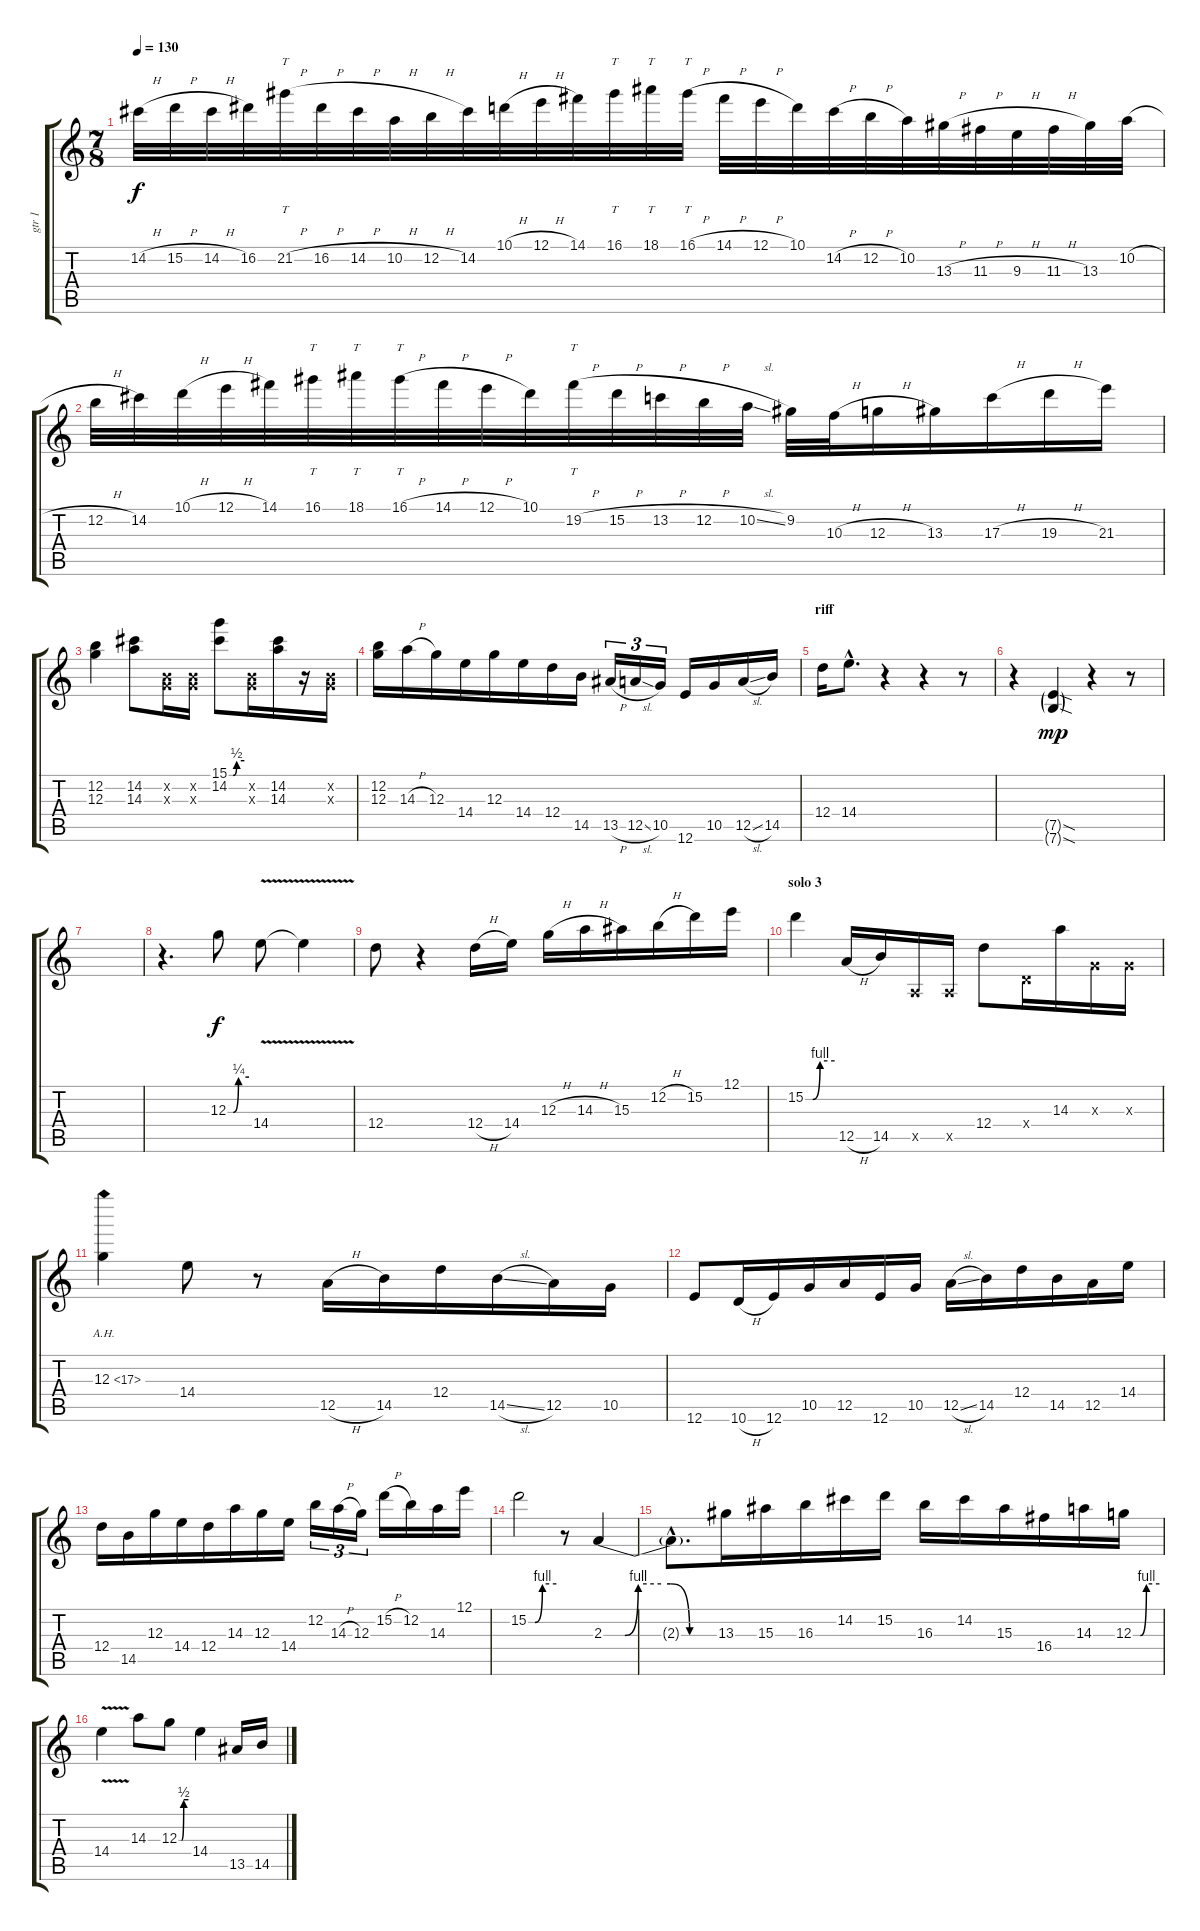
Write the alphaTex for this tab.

\track ("gtr 1" "gtr 1") {instrument distortionguitar}
\staff {score tabs}
\tuning (E4 B3 G3 D3 A2 E2) {hide}
\ts (7 8)
\tempo 130
\clef g2
\ks c
14.2{h}.32{dy f} 15.2{h}.32 14.2{h}.32 16.2.32 21.2{h}.32{tt} 16.2{h}.32 14.2{h}.32 10.2{h}.32 12.2{h}.32 14.2.32 10.1{h}.32 12.1{h}.32 14.1.32 16.1.32{tt} 18.1.32{tt} 16.1{h}.32{tt} 14.1{h}.32 12.1{h}.32 10.1.32 14.2{h}.32 12.2{h}.32 10.2.32 13.3{h}.32 11.3{h}.32 9.3{h}.32 11.3{h}.32 13.3.32 10.2{h}.32 |
12.2{h}.32 14.2.32 10.1{h}.32 12.1{h}.32 14.1.32 16.1.32{tt} 18.1.32{tt} 16.1{h}.32{tt} 14.1{h}.32 12.1{h}.32 10.1.32 19.2{h}.32{tt} 15.2{h}.32 13.2{h}.32 12.2{h}.32 10.2{sl}.32 9.2.32 10.3{h}.32 12.3{h}.16 13.3.16 17.3{h}.16 19.3{h}.16 21.3.16 |
(12.2 12.3).4 (14.2 14.3).8 (0.2{x} 0.3{x}).16 (0.2{x} 0.3{x}).16 (15.1{be (custom 0 0 16 0 30 2 60 2)} 14.2).8 (0.2{x} 0.3{x}).16 (14.2 14.3).16 r.16 (0.2{x} 0.3{x}).16 |
(12.2 12.3).16 14.3{h}.16 12.3.16 14.4.16 12.3.16 14.4.16 12.4.16 14.5.16 13.5{h}.16{tu (3 2)} 12.5{sl}.16{tu (3 2)} 10.5.16{tu (3 2)} 12.6.16 10.5.16 12.5{sl}.16 14.5.16 |
\section ("" "riff")
12.4.16 14.4{hac}.8{d} r.4 r.4 r.8 |
r.4 (7.5{sod g} 7.6{sod g}).4{dy mp} r.4 r.8 |
|
r.4{d} 12.3{be (custom 0 0 15 0 30 1 60 1)}.8{dy f} 14.4{v}.8 14.4{t}.4 |
12.4.8 r.4 12.4{h}.16 14.4.16 12.3{h}.16 14.3{h}.16 15.3.16 12.2{h}.16 15.2.16 12.1.16 |
\section ("" "solo 3")
15.2{be (custom 0 0 15 0 30 4 60 4)}.4 12.5{h}.16 14.5.16 0.5{x}.16 0.5{x}.16 12.4.8 0.4{x}.16 14.3.16 0.3{x}.16 0.3{x}.16 |
12.3{ah 5}.4 14.4.8 r.8 12.5{h}.16 14.5.16 12.4.16 14.5{sl}.16 12.5.16 10.5.16 |
12.6.8 10.6{h}.16 12.6.16 10.5.16 12.5.16 12.6.16 10.5.16 12.5{sl}.16 14.5.16 12.4.16 14.5.16 12.5.16 14.4.16 |
12.4.16 14.5.16 12.3.16 14.4.16 12.4.16 14.3.16 12.3.16 14.4.16 12.2.16{tu (3 2)} 14.3{h}.16{tu (3 2)} 12.3.16{tu (3 2)} 15.2{h}.16 12.2.16 14.3.16 12.1.16 |
15.2{be (custom 0 0 14 0 30 4 60 4)}.2 r.8 2.3{be (custom 0 0 11 0 18 4 30 4 35 4 45 0 60 0)}.4 |
2.3{hac t}.8{d} 13.3.16 15.3.16 16.3.16 14.2.16 15.2.16 16.3.16 14.2.16 15.3.16 16.4.16 14.3.16 12.3{be (custom 0 0 16 0 30 4 60 4)}.16 |
14.4{v}.4 14.3.8 12.3{be (custom 0 0 16 0 30 2 60 2)}.8 14.4.4 13.5.16 14.5.16
